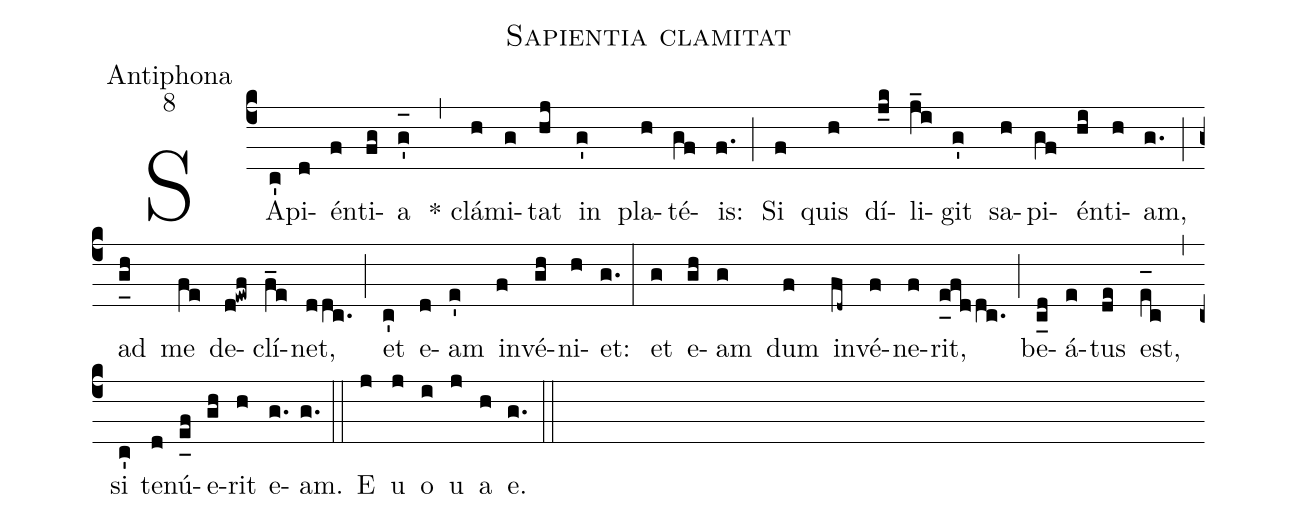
name:Sapientia clamitat;
office-part:Antiphona;
mode:8;
%%
(c4) SA(c')pi(d)én(f)ti(fg)a(g'_[oh:h]) (,) * clá(h)mi(g)tat(hj) in(g') pla(h)té(gf)is:(f.) (;) Si(f) quis(h) dí(j_k)li(j_i)git(g') sa(h)pi(gf)én(hi)ti(h)am,(g.) (;) ad(g_[uh:l]h) me(fe) de(d!ewf)clí(f_e)net,(ddc.) (;) et(c') e(d)am(e') in(f)vé(gh)ni(h)et:(g.) (:) et(g) e(gh)am(g) dum(f) in(fd~)vé(f)ne(f)rit,(e_[uh:l]fddc.) (;) be(c_[uh:l-0.5mm]d)á(e)tus(de) est,(e_[oh:h]c) (,) si(c') te(d)nú(e_[uh:l]f)e(gh)rit(h) e(g.)am.(g.) (::) <eu>E(j) u(j) o(i) u(j) a(h) e.</eu>(g.) (::)
